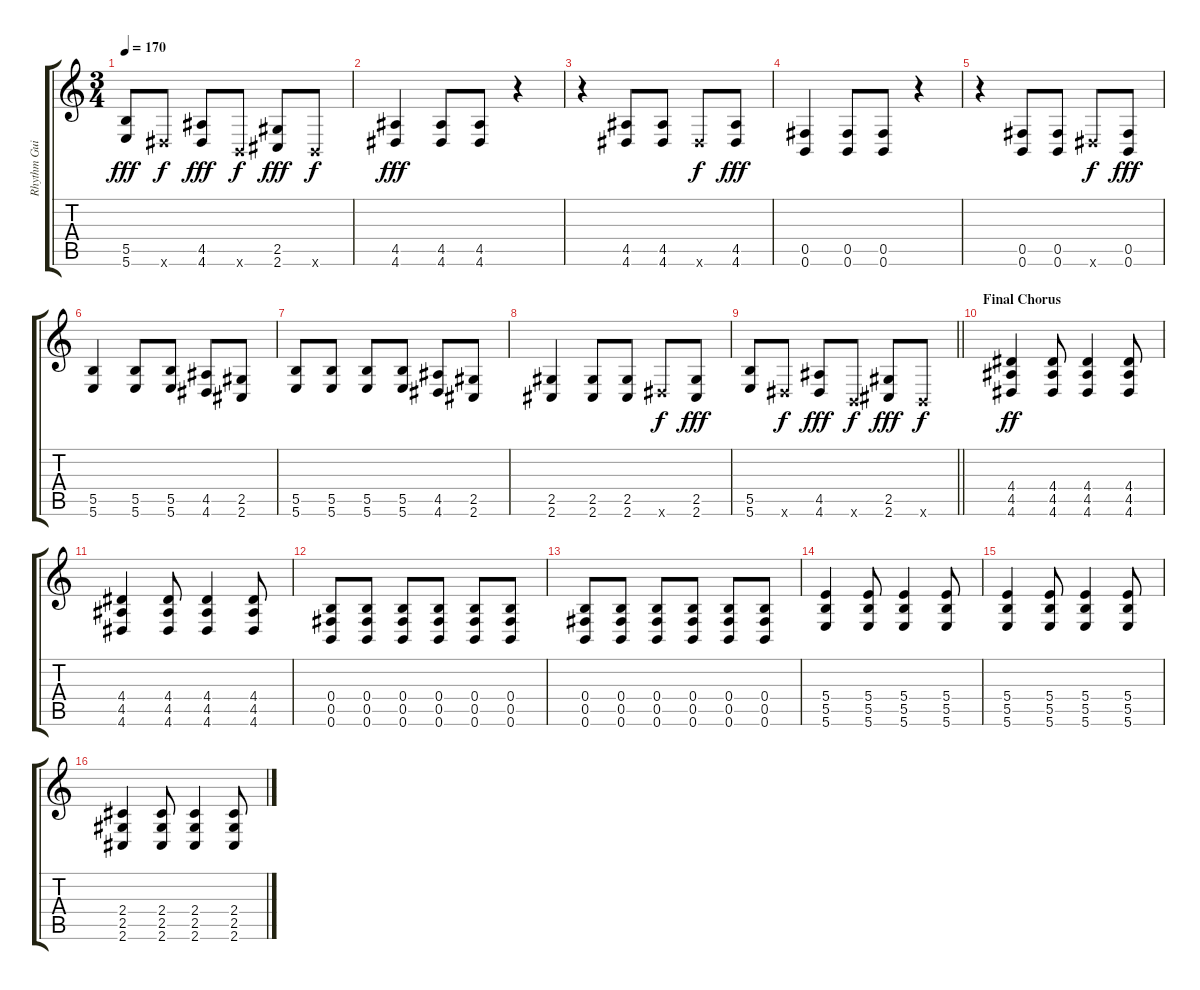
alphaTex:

\track ("Rhythm Guitar" "Rhythm Gui") {instrument distortionguitar}
\staff {score tabs}
\tuning (Db4 Ab3 E3 B2 Gb2 B1) {hide}
\ts (3 4)
\tempo 170
\clef g2
\ks c
(5.5 5.6).8{dy fff} 4.6{x}.8{dy f} (4.5 4.6).8{dy fff} 0.6{x}.8{dy f} (2.5 2.6).8{dy fff} 0.6{x}.8{dy f} |
(4.5 4.6).4{dy fff} (4.5 4.6).8 (4.5 4.6).8 r.4 |
r.4 (4.5 4.6).8 (4.5 4.6).8 4.6{x}.8{dy f} (4.5 4.6).8{dy fff} |
(0.5 0.6).4 (0.5 0.6).8 (0.5 0.6).8 r.4 |
r.4 (0.5 0.6).8 (0.5 0.6).8 4.6{x}.8{dy f} (0.5 0.6).8{dy fff} |
(5.5 5.6).4 (5.5 5.6).8 (5.5 5.6).8 (4.5 4.6).8 (2.5 2.6).8 |
(5.5 5.6).8 (5.5 5.6).8 (5.5 5.6).8 (5.5 5.6).8 (4.5 4.6).8 (2.5 2.6).8 |
(2.5 2.6).4 (2.5 2.6).8 (2.5 2.6).8 4.6{x}.8{dy f} (2.5 2.6).8{dy fff} |
\barLineRight lightlight
(5.5 5.6).8 4.6{x}.8{dy f} (4.5 4.6).8{dy fff} 0.6{x}.8{dy f} (2.5 2.6).8{dy fff} 0.6{x}.8{dy f} |
\section ("" "Final Chorus")
(4.4 4.5 4.6).4{dy ff} (4.4 4.5 4.6).8 (4.4 4.5 4.6).4 (4.4 4.5 4.6).8 |
(4.4 4.5 4.6).4 (4.4 4.5 4.6).8 (4.4 4.5 4.6).4 (4.4 4.5 4.6).8 |
(0.4 0.5 0.6).8 (0.4 0.5 0.6).8 (0.4 0.5 0.6).8 (0.4 0.5 0.6).8 (0.4 0.5 0.6).8 (0.4 0.5 0.6).8 |
(0.4 0.5 0.6).8 (0.4 0.5 0.6).8 (0.4 0.5 0.6).8 (0.4 0.5 0.6).8 (0.4 0.5 0.6).8 (0.4 0.5 0.6).8 |
(5.4 5.5 5.6).4 (5.4 5.5 5.6).8 (5.4 5.5 5.6).4 (5.4 5.5 5.6).8 |
(5.4 5.5 5.6).4 (5.4 5.5 5.6).8 (5.4 5.5 5.6).4 (5.4 5.5 5.6).8 |
(2.4 2.5 2.6).4 (2.4 2.5 2.6).8 (2.4 2.5 2.6).4 (2.4 2.5 2.6).8
